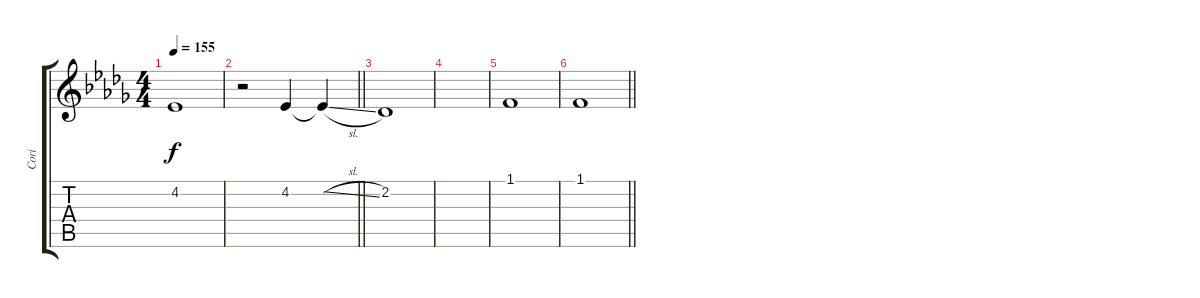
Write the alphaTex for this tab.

\track ("Cori" "Cori") {instrument clarinet}
\staff {score tabs}
\tuning (E4 B3 G3 D3 A2 E2) {hide}
\ts (4 4)
\tempo 155
\clef g2
\ks bbminor
4.2.1{dy f} |
\barLineRight lightlight
r.2 4.2.4 4.2{sl t}.4 |
2.2.1 |
|
1.1.1 |
\barLineRight lightlight
1.1.1
